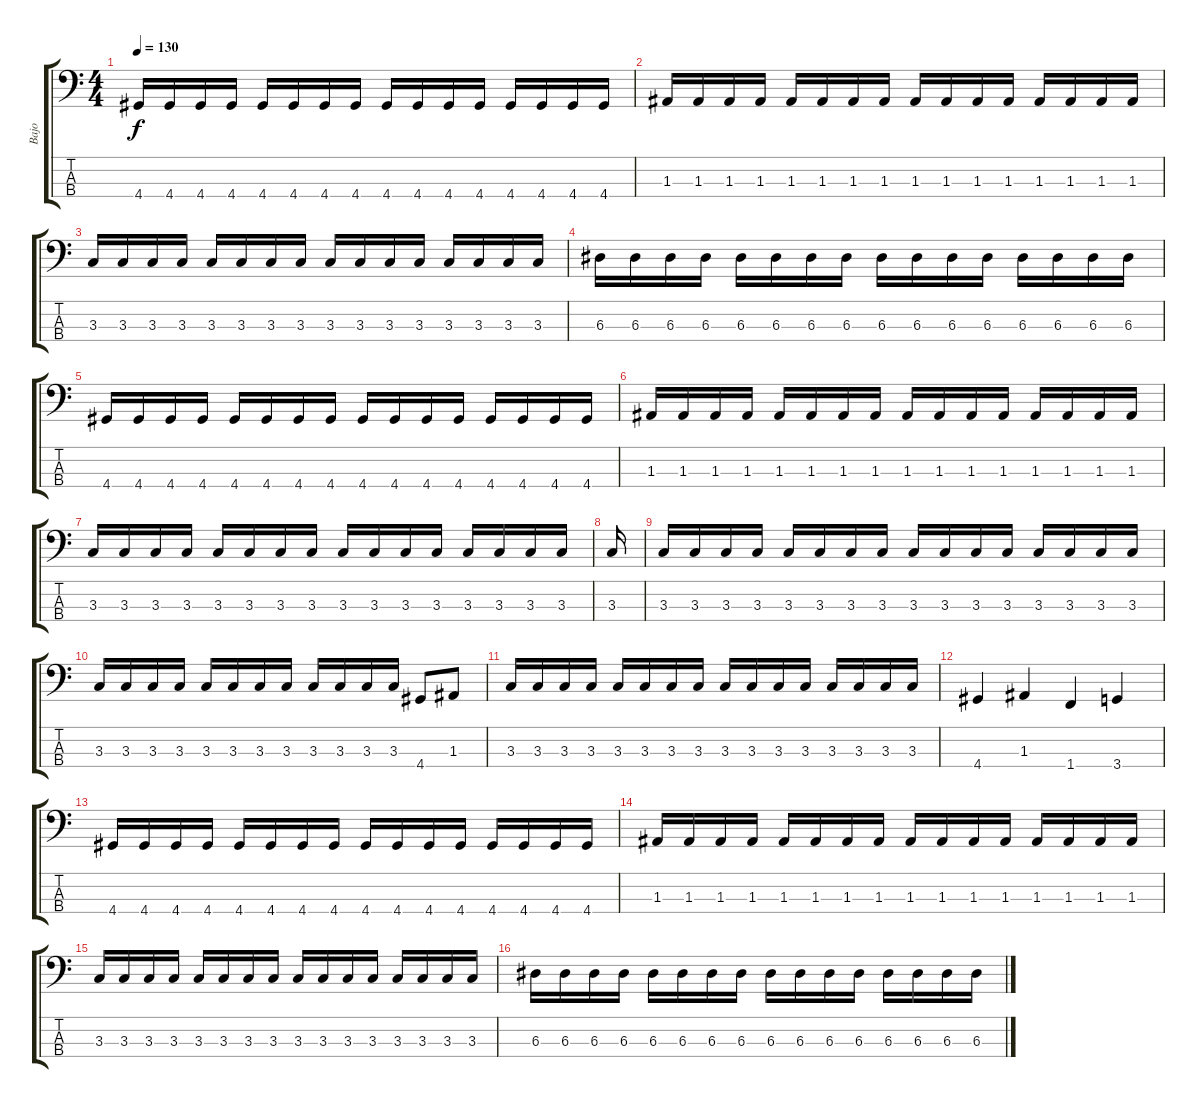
\track ("Bajo" "Bajo") {instrument electricbassfinger}
\staff {score tabs}
\tuning (G2 D2 A1 E1) {hide}
\ts (4 4)
\tempo 130
\clef f4
\ks c
4.4.16{dy f} 4.4.16 4.4.16 4.4.16 4.4.16 4.4.16 4.4.16 4.4.16 4.4.16 4.4.16 4.4.16 4.4.16 4.4.16 4.4.16 4.4.16 4.4.16 |
1.3.16 1.3.16 1.3.16 1.3.16 1.3.16 1.3.16 1.3.16 1.3.16 1.3.16 1.3.16 1.3.16 1.3.16 1.3.16 1.3.16 1.3.16 1.3.16 |
3.3.16 3.3.16 3.3.16 3.3.16 3.3.16 3.3.16 3.3.16 3.3.16 3.3.16 3.3.16 3.3.16 3.3.16 3.3.16 3.3.16 3.3.16 3.3.16 |
6.3.16 6.3.16 6.3.16 6.3.16 6.3.16 6.3.16 6.3.16 6.3.16 6.3.16 6.3.16 6.3.16 6.3.16 6.3.16 6.3.16 6.3.16 6.3.16 |
4.4.16 4.4.16 4.4.16 4.4.16 4.4.16 4.4.16 4.4.16 4.4.16 4.4.16 4.4.16 4.4.16 4.4.16 4.4.16 4.4.16 4.4.16 4.4.16 |
1.3.16 1.3.16 1.3.16 1.3.16 1.3.16 1.3.16 1.3.16 1.3.16 1.3.16 1.3.16 1.3.16 1.3.16 1.3.16 1.3.16 1.3.16 1.3.16 |
3.3.16 3.3.16 3.3.16 3.3.16 3.3.16 3.3.16 3.3.16 3.3.16 3.3.16 3.3.16 3.3.16 3.3.16 3.3.16 3.3.16 3.3.16 3.3.16 |
3.3.16 |
3.3.16 3.3.16 3.3.16 3.3.16 3.3.16 3.3.16 3.3.16 3.3.16 3.3.16 3.3.16 3.3.16 3.3.16 3.3.16 3.3.16 3.3.16 3.3.16 |
3.3.16 3.3.16 3.3.16 3.3.16 3.3.16 3.3.16 3.3.16 3.3.16 3.3.16 3.3.16 3.3.16 3.3.16 4.4.8 1.3.8 |
3.3.16 3.3.16 3.3.16 3.3.16 3.3.16 3.3.16 3.3.16 3.3.16 3.3.16 3.3.16 3.3.16 3.3.16 3.3.16 3.3.16 3.3.16 3.3.16 |
4.4.4 1.3.4 1.4.4 3.4.4 |
4.4.16 4.4.16 4.4.16 4.4.16 4.4.16 4.4.16 4.4.16 4.4.16 4.4.16 4.4.16 4.4.16 4.4.16 4.4.16 4.4.16 4.4.16 4.4.16 |
1.3.16 1.3.16 1.3.16 1.3.16 1.3.16 1.3.16 1.3.16 1.3.16 1.3.16 1.3.16 1.3.16 1.3.16 1.3.16 1.3.16 1.3.16 1.3.16 |
3.3.16 3.3.16 3.3.16 3.3.16 3.3.16 3.3.16 3.3.16 3.3.16 3.3.16 3.3.16 3.3.16 3.3.16 3.3.16 3.3.16 3.3.16 3.3.16 |
6.3.16 6.3.16 6.3.16 6.3.16 6.3.16 6.3.16 6.3.16 6.3.16 6.3.16 6.3.16 6.3.16 6.3.16 6.3.16 6.3.16 6.3.16 6.3.16
